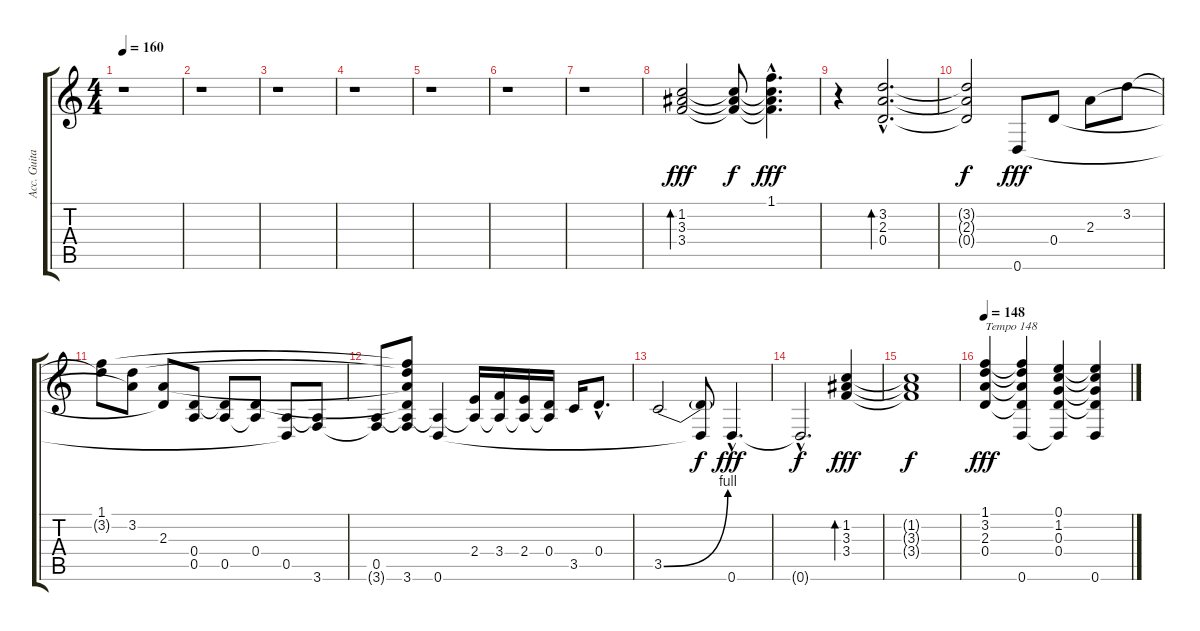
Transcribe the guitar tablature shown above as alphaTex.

\track ("Acc. Guitar 1" "Acc. Guita") {instrument acousticguitarsteel}
\staff {score tabs}
\tuning (E4 B3 G3 D3 A2 D2) {hide}
\ts (4 4)
\tempo 160
\clef g2
\ks c
r.1{dy f} |
r.1 |
r.1 |
r.1 |
r.1 |
r.1 |
r.1 |
(1.2 3.3 3.4).2{bd 240 dy fff} (1.2{t} 3.3{t} 3.4{t}).8{dy f} (1.1{hac} 1.2{hac t} 3.3{hac t} 3.4{hac t}).4{d dy fff} |
r.4 (3.2{hac} 2.3{hac} 0.4{hac}).2{d bd 120} |
(3.2{t} 2.3{t} 0.4{t}).2{dy f} 0.6.8{dy fff} 0.4.8 2.3.8 3.2.8 |
(1.1 3.2{t}).8 (3.2 2.3{t}).8 (2.3 0.4{t}).8 (0.4 0.5).8 (0.4{t} 0.5).8 (0.4 0.5{t}).8 (0.5 0.6{t}).8 (0.5{t} 3.6).8 |
(0.5 3.6{t}).8 (1.1{t} 3.2{t} 2.3{t} 0.4{t} 0.5{t} 3.6).8 (0.5{t} 0.6).4 (2.4 0.5{t}).16 (3.4 0.5{t}).16 (2.4 0.5{t}).16 (0.4 0.5{t}).16 3.5.16 0.4{hac}.8{d} |
3.5{be (bend 0 0 60 4)}.2 (3.5{t} 0.6{t}).8{dy f} 0.6{hac}.4{d dy fff} |
0.6{hac t}.2{d dy f} (1.2 3.3 3.4).4{bd 120 dy fff} |
(1.2{t} 3.3{t} 3.4{t}).1{dy f} |
\tempo 148
(1.1 3.2 2.3 0.4).4{txt "Tempo 148" dy fff} (1.1{t} 3.2{t} 2.3{t} 0.4{t} 0.6).4 (0.1 1.2 0.3 0.4 0.6{t}).4 (0.1{t} 1.2{t} 0.3{t} 0.4{t} 0.6).4
